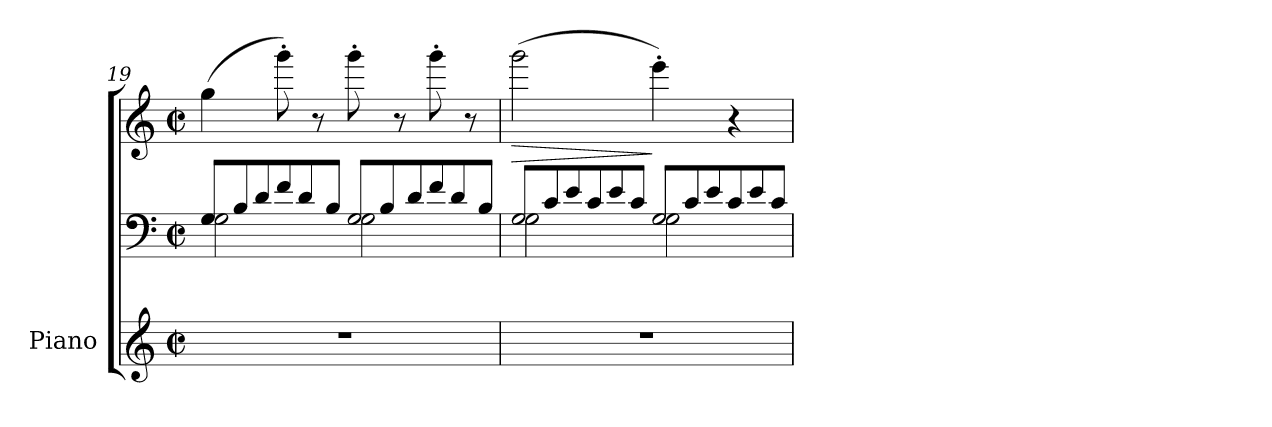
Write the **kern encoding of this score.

**kern	**kern	**kern	**dynam
*part1	*part1	*part1	*part1
*staff3	*staff2	*staff1	*staff1/2/3
*I"Piano	*	*	*
*I'Pno	*	*	*
*clefG2	*clefF4	*clefG2	*
*k[]	*k[]	*k[]	*
*M2/2	*M2/2	*M2/2	*
*met(c|)	*met(c|)	*met(c|)	*
*	*Xtuplet	*	*
=19	=19	=19	=19
!	!LO:N:head=open	!	!
*	*^	*	*
1r	12G/L	2G\	(>4gg\	.
.	12B/	.	.	.
.	12d/	.	.	.
.	12f/	.	8ggg'\)	.
.	12d/	.	.	.
.	.	.	8r	.
.	12B/J	.	.	.
!	!LO:N:head=open	!	!	!
.	12G/L	2G\	8ggg'\	.
.	12B/	.	.	.
.	.	.	8r	.
.	12d/	.	.	.
.	12f/	.	8ggg'\	.
.	12d/	.	.	.
.	.	.	8r	.
.	12B/J	.	.	.
!!LO:LB:g=z
=20	=20	=20	=20	=20
!	!LO:N:head=open	!	!	!LO:HP:b
1r	12G/L	2G\	(>2ggg\	>
.	12c/	.	.	.
.	12e/	.	.	.
.	12c/	.	.	.
.	12e/	.	.	.
.	12c/J	.	.	.
!	!LO:N:head=open	!	!	!
.	12G/L	2G\	4eee'\)	]
.	12c/	.	.	.
.	12e/	.	.	.
.	12c/	.	4r	.
.	12e/	.	.	.
.	12c/J	.	.	.
*	*v	*v	*	*
=	=	=	=
*-	*-	*-	*-
